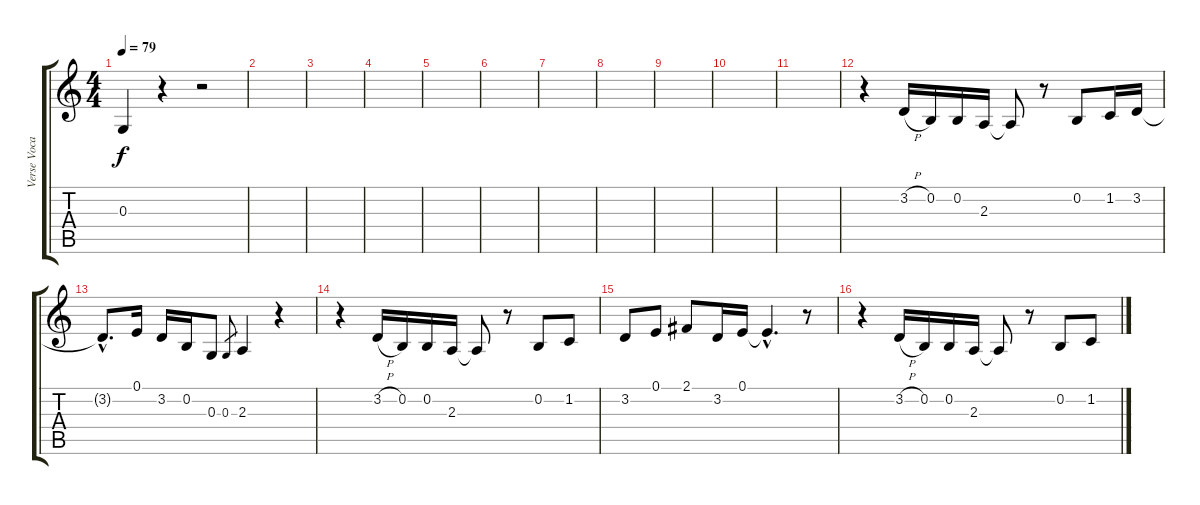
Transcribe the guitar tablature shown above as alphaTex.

\track ("Verse Vocals" "Verse Voca") {instrument harmonica}
\staff {score tabs}
\tuning (E4 B3 G3 D3 A2 E2) {hide}
\ts (4 4)
\tempo 79
\clef g2
\ks c
0.3{t}.4{dy f} r.4 r.2 |
|
|
|
|
|
|
|
|
|
|
r.4 3.2{h}.16 0.2.16 0.2.16 2.3.16 2.3{t}.8 r.8 0.2.8 1.2.16 3.2.16 |
3.2{hac t}.8{d} 0.1.16 3.2.16 0.2.16 0.3.8 0.3.8{gr} 2.3.4 r.4 |
r.4 3.2{h}.16 0.2.16 0.2.16 2.3.16 2.3{t}.8 r.8 0.2.8 1.2.8 |
3.2.8 0.1.8 2.1.8 3.2.16 0.1.16 0.1{hac t}.4{d} r.8 |
r.4 3.2{h}.16 0.2.16 0.2.16 2.3.16 2.3{t}.8 r.8 0.2.8 1.2.8
